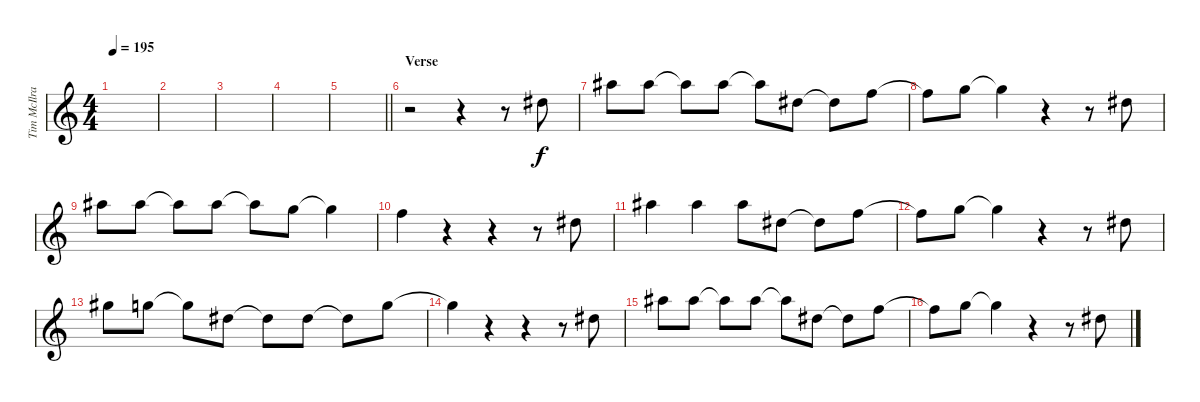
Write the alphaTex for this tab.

\track ("Tim McIlrath - Vocals" "Tim McIlra") {instrument distortionguitar}
\staff {score}
\tuning (Eb4 Bb3 Gb3 Db3 Ab2 Eb2) {hide}
\ts (4 4)
\tempo 195
\clef g2
\ks c
|
|
|
|
\barLineRight lightlight
|
\section ("" "Verse")
r.2 r.4 r.8 5.2.8 |
12.2.8 12.2.8 12.2{t}.8 12.2.8 12.2{t}.8 5.2.8 5.2{t}.8 7.2.8 |
7.2{t}.8 9.2.8 9.2{t}.4 r.4 r.8 5.2.8 |
12.2.8 12.2.8 12.2{t}.8 12.2.8 12.2{t}.8 9.2.8 9.2{t}.4 |
7.2.4 r.4 r.4 r.8 5.2.8 |
12.2.4 12.2.4 12.2.8 5.2.8 5.2{t}.8 7.2.8 |
7.2{t}.8 9.2.8 9.2{t}.4 r.4 r.8 5.2.8 |
10.2.8 9.2.8 9.2{t}.8 5.2.8 5.2{t}.8 5.2.8 5.2{t}.8 9.2.8 |
9.2{t}.4 r.4 r.4 r.8 5.2.8 |
12.2.8 12.2.8 12.2{t}.8 12.2.8 12.2{t}.8 5.2.8 5.2{t}.8 7.2.8 |
7.2{t}.8 9.2.8 9.2{t}.4 r.4 r.8 5.2.8
